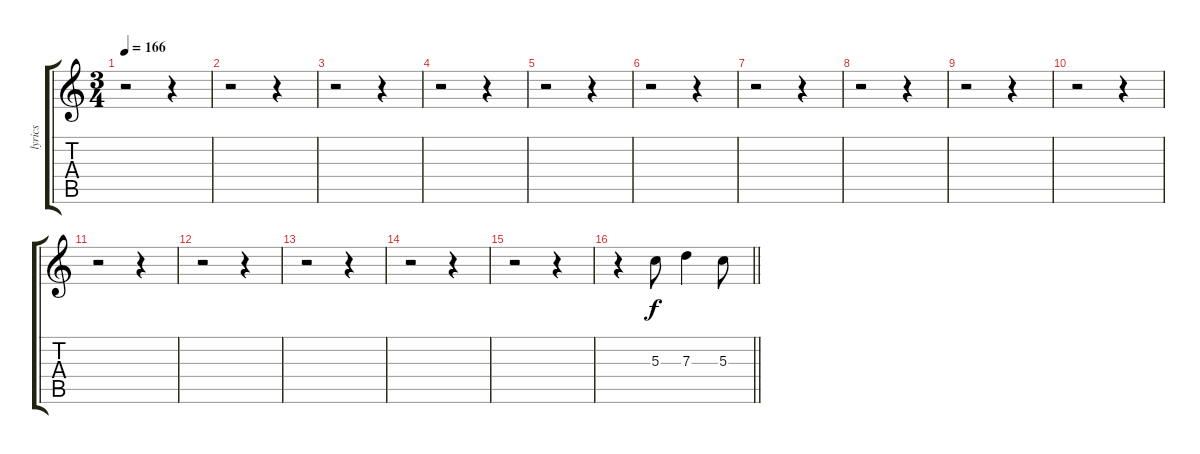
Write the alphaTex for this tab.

\track ("lyrics" "lyrics") {instrument distortionguitar}
\staff {score tabs}
\tuning (E4 B3 G3 D3 A2 D2) {hide}
\ts (3 4)
\tempo 166
\clef g2
\ks c
r.2{dy f} r.4 |
r.2 r.4 |
r.2 r.4 |
r.2 r.4 |
r.2 r.4 |
r.2 r.4 |
r.2 r.4 |
r.2 r.4 |
r.2 r.4 |
r.2 r.4 |
r.2 r.4 |
r.2 r.4 |
r.2 r.4 |
r.2 r.4 |
r.2 r.4 |
\barLineRight lightlight
r.4 5.3.8 7.3.4 5.3.8
